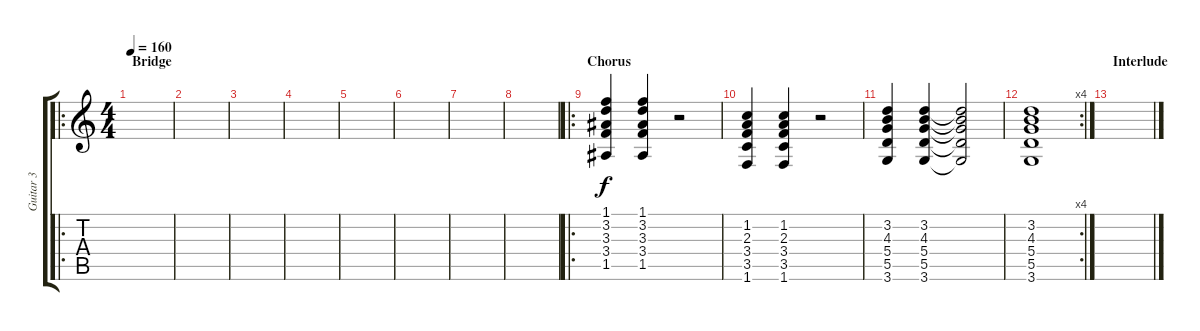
\track ("Guitar 3" "Guitar 3") {instrument distortionguitar}
\staff {score tabs}
\tuning (E4 B3 G3 D3 A2 E2) {hide}
\ro
\ts (4 4)
\section ("" "Bridge")
\tempo 160
\clef g2
\ks c
|
|
|
|
|
|
|
|
\ro
\section ("" "Chorus")
(1.1 3.2 3.3 3.4 1.5).4 (1.1 3.2 3.3 3.4 1.5).4 r.2 |
(1.2 2.3 3.4 3.5 1.6).4 (1.2 2.3 3.4 3.5 1.6).4 r.2 |
(3.2 4.3 5.4 5.5 3.6).4 (3.2 4.3 5.4 5.5 3.6).4 (3.2{t} 4.3{t} 5.4{t} 5.5{t} 3.6{t}).2 |
\rc 4
(3.2 4.3 5.4 5.5 3.6).1 |
\section ("" "Interlude")
